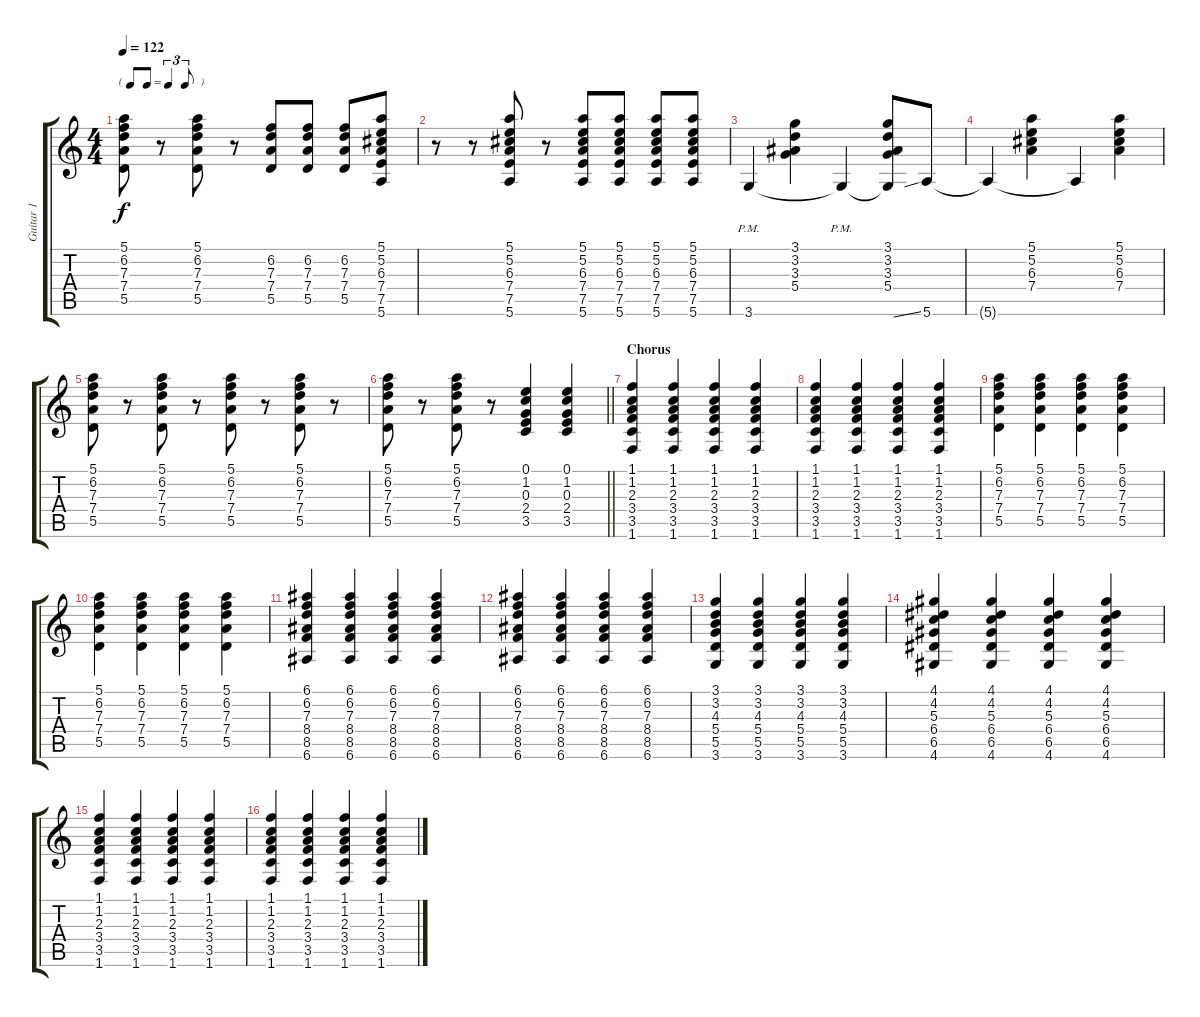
\track ("Guitar 1" "Guitar 1") {instrument overdrivenguitar}
\staff {score tabs}
\tuning (E4 B3 G3 D3 A2 E2) {hide}
\ts (4 4)
\tf triplet8th
\tempo 122
\clef g2
\ks c
(5.1 6.2 7.3 7.4 5.5).8{dy f} r.8 (5.1 6.2 7.3 7.4 5.5).8 r.8 (6.2 7.3 7.4 5.5).8 (6.2 7.3 7.4 5.5).8 (6.2 7.3 7.4 5.5).8 (5.1 5.2 6.3 7.4 7.5 5.6).8 |
r.8 r.8 (5.1 5.2 6.3 7.4 7.5 5.6).8 r.8 (5.1 5.2 6.3 7.4 7.5 5.6).8 (5.1 5.2 6.3 7.4 7.5 5.6).8 (5.1 5.2 6.3 7.4 7.5 5.6).8 (5.1 5.2 6.3 7.4 7.5 5.6).8 |
3.6{pm}.4 (3.1 3.2 3.3 5.4).4 3.6{pm t}.4 (3.1 3.2 3.3 5.4 3.6{ss t}).8 5.6.8 |
5.6{t}.4 (5.1 5.2 6.3 7.4).4 5.6{t}.4 (5.1 5.2 6.3 7.4).4 |
(5.1 6.2 7.3 7.4 5.5).8 r.8 (5.1 6.2 7.3 7.4 5.5).8 r.8 (5.1 6.2 7.3 7.4 5.5).8 r.8 (5.1 6.2 7.3 7.4 5.5).8 r.8 |
\barLineRight lightlight
(5.1 6.2 7.3 7.4 5.5).8 r.8 (5.1 6.2 7.3 7.4 5.5).8 r.8 (0.1 1.2 0.3 2.4 3.5).4 (0.1 1.2 0.3 2.4 3.5).4 |
\section ("" "Chorus")
(1.1 1.2 2.3 3.4 3.5 1.6).4 (1.1 1.2 2.3 3.4 3.5 1.6).4 (1.1 1.2 2.3 3.4 3.5 1.6).4 (1.1 1.2 2.3 3.4 3.5 1.6).4 |
(1.1 1.2 2.3 3.4 3.5 1.6).4 (1.1 1.2 2.3 3.4 3.5 1.6).4 (1.1 1.2 2.3 3.4 3.5 1.6).4 (1.1 1.2 2.3 3.4 3.5 1.6).4 |
(5.1 6.2 7.3 7.4 5.5).4 (5.1 6.2 7.3 7.4 5.5).4 (5.1 6.2 7.3 7.4 5.5).4 (5.1 6.2 7.3 7.4 5.5).4 |
(5.1 6.2 7.3 7.4 5.5).4 (5.1 6.2 7.3 7.4 5.5).4 (5.1 6.2 7.3 7.4 5.5).4 (5.1 6.2 7.3 7.4 5.5).4 |
(6.1 6.2 7.3 8.4 8.5 6.6).4 (6.1 6.2 7.3 8.4 8.5 6.6).4 (6.1 6.2 7.3 8.4 8.5 6.6).4 (6.1 6.2 7.3 8.4 8.5 6.6).4 |
(6.1 6.2 7.3 8.4 8.5 6.6).4 (6.1 6.2 7.3 8.4 8.5 6.6).4 (6.1 6.2 7.3 8.4 8.5 6.6).4 (6.1 6.2 7.3 8.4 8.5 6.6).4 |
(3.1 3.2 4.3 5.4 5.5 3.6).4 (3.1 3.2 4.3 5.4 5.5 3.6).4 (3.1 3.2 4.3 5.4 5.5 3.6).4 (3.1 3.2 4.3 5.4 5.5 3.6).4 |
(4.1 4.2 5.3 6.4 6.5 4.6).4 (4.1 4.2 5.3 6.4 6.5 4.6).4 (4.1 4.2 5.3 6.4 6.5 4.6).4 (4.1 4.2 5.3 6.4 6.5 4.6).4 |
(1.1 1.2 2.3 3.4 3.5 1.6).4 (1.1 1.2 2.3 3.4 3.5 1.6).4 (1.1 1.2 2.3 3.4 3.5 1.6).4 (1.1 1.2 2.3 3.4 3.5 1.6).4 |
(1.1 1.2 2.3 3.4 3.5 1.6).4 (1.1 1.2 2.3 3.4 3.5 1.6).4 (1.1 1.2 2.3 3.4 3.5 1.6).4 (1.1 1.2 2.3 3.4 3.5 1.6).4
